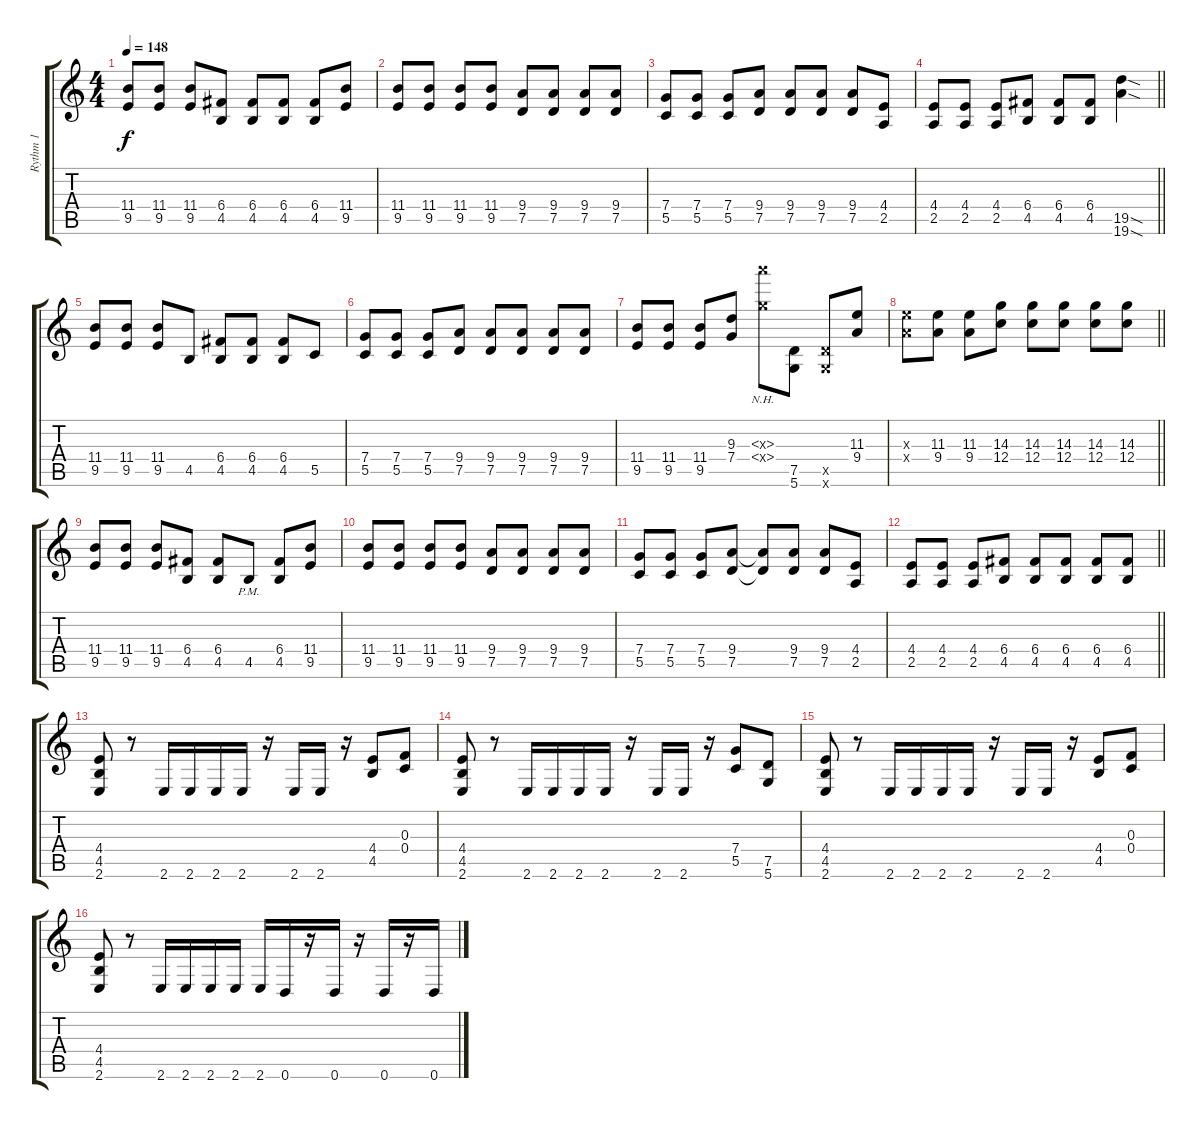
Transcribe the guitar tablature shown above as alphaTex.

\track ("Rythm 1" "Rythm 1") {instrument overdrivenguitar}
\staff {score tabs}
\tuning (D4 A3 F3 C3 G2 D2) {hide}
\ts (4 4)
\tempo 148
\clef g2
\ks c
(11.4 9.5).8{dy f} (11.4 9.5).8 (11.4 9.5).8 (6.4 4.5).8 (6.4 4.5).8 (6.4 4.5).8 (6.4 4.5).8 (11.4 9.5).8 |
(11.4 9.5).8 (11.4 9.5).8 (11.4 9.5).8 (11.4 9.5).8 (9.4 7.5).8 (9.4 7.5).8 (9.4 7.5).8 (9.4 7.5).8 |
(7.4 5.5).8 (7.4 5.5).8 (7.4 5.5).8 (9.4 7.5).8 (9.4 7.5).8 (9.4 7.5).8 (9.4 7.5).8 (4.4 2.5).8 |
\barLineRight lightlight
(4.4 2.5).8 (4.4 2.5).8 (4.4 2.5).8 (6.4 4.5).8 (6.4 4.5).8 (6.4 4.5).8 (19.5{sod} 19.6{sod}).4 |
(11.4 9.5).8 (11.4 9.5).8 (11.4 9.5).8 4.5.8 (6.4 4.5).8 (6.4 4.5).8 (6.4 4.5).8 5.5.8 |
(7.4 5.5).8 (7.4 5.5).8 (7.4 5.5).8 (9.4 7.5).8 (9.4 7.5).8 (9.4 7.5).8 (9.4 7.5).8 (9.4 7.5).8 |
(11.4 9.5).8 (11.4 9.5).8 (11.4 9.5).8 (9.3 7.4).8 (9.3{nh x} 7.4{nh x}).8 (7.5 5.6).8 (7.5{x} 5.6{x}).8 (11.3 9.4).8 |
\barLineRight lightlight
(11.3{x} 9.4{x}).8 (11.3 9.4).8 (11.3 9.4).8 (14.3 12.4).8 (14.3 12.4).8 (14.3 12.4).8 (14.3 12.4).8 (14.3 12.4).8 |
(11.4 9.5).8 (11.4 9.5).8 (11.4 9.5).8 (6.4 4.5).8 (6.4 4.5).8 4.5{pm}.8 (6.4 4.5).8 (11.4 9.5).8 |
(11.4 9.5).8 (11.4 9.5).8 (11.4 9.5).8 (11.4 9.5).8 (9.4 7.5).8 (9.4 7.5).8 (9.4 7.5).8 (9.4 7.5).8 |
(7.4 5.5).8 (7.4 5.5).8 (7.4 5.5).8 (9.4 7.5).8 (9.4{t} 7.5{t}).8 (9.4 7.5).8 (9.4 7.5).8 (4.4 2.5).8 |
\barLineRight lightlight
(4.4 2.5).8 (4.4 2.5).8 (4.4 2.5).8 (6.4 4.5).8 (6.4 4.5).8 (6.4 4.5).8 (6.4 4.5).8 (6.4 4.5).8 |
\section ("" "")
(4.4 4.5 2.6).8 r.8 2.6.16 2.6.16 2.6.16 2.6.16 r.16 2.6.16 2.6.16 r.16 (4.4 4.5).8 (0.3 0.4).8 |
(4.4 4.5 2.6).8 r.8 2.6.16 2.6.16 2.6.16 2.6.16 r.16 2.6.16 2.6.16 r.16 (7.4 5.5).8 (7.5 5.6).8 |
(4.4 4.5 2.6).8 r.8 2.6.16 2.6.16 2.6.16 2.6.16 r.16 2.6.16 2.6.16 r.16 (4.4 4.5).8 (0.3 0.4).8 |
(4.4 4.5 2.6).8 r.8 2.6.16 2.6.16 2.6.16 2.6.16 2.6.16 0.6.16 r.16 0.6.16 r.16 0.6.16 r.16 0.6.16
